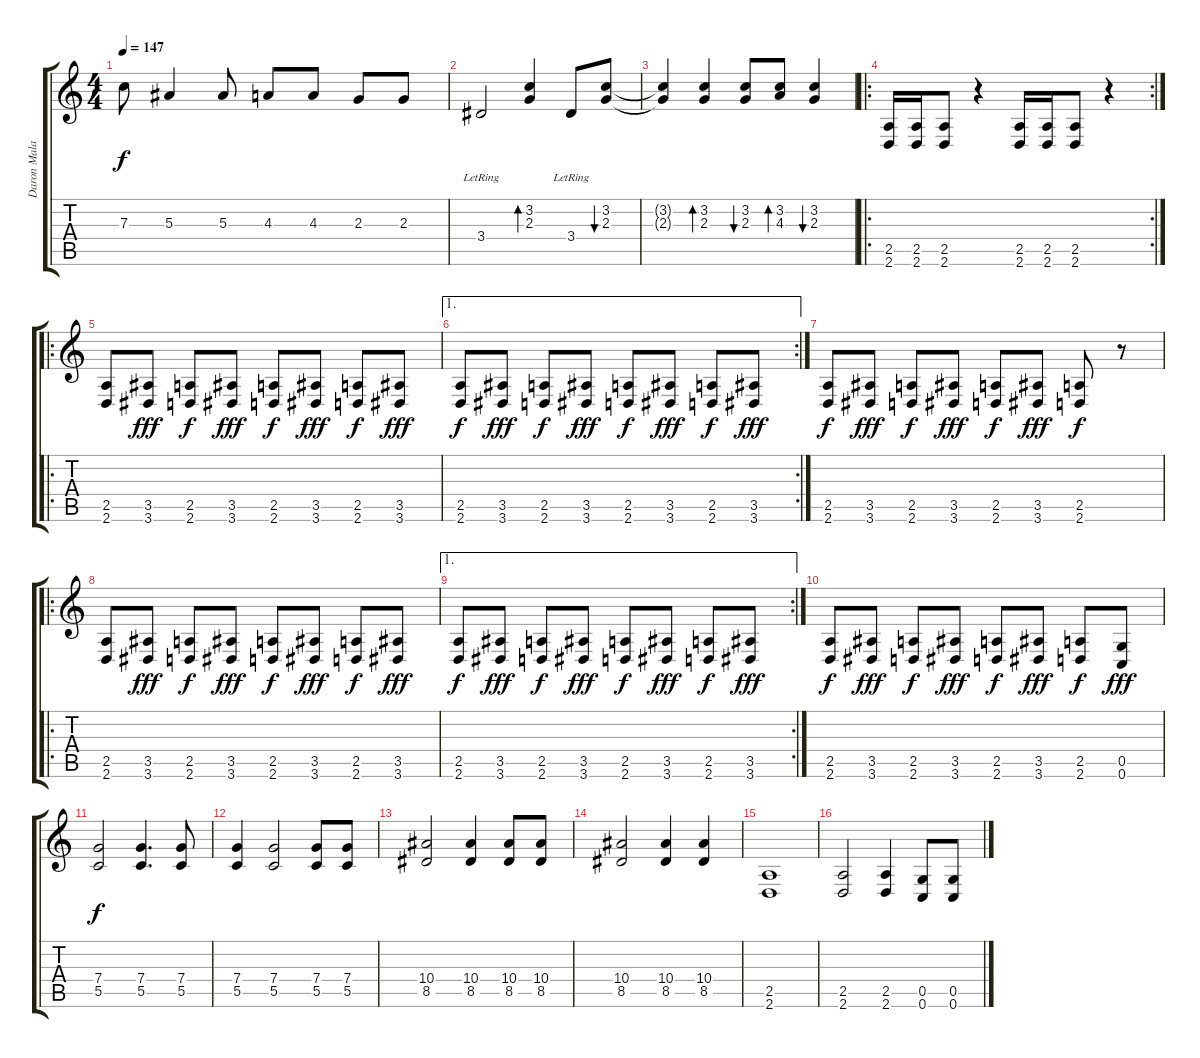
\track ("Daron Malakian" "Daron Mala") {instrument distortionguitar}
\staff {score tabs}
\tuning (D4 A3 F3 C3 G2 C2) {hide}
\ts (4 4)
\tempo 147
\clef g2
\ks c
7.3{t}.8{dy f} 5.3.4 5.3.8 4.3.8 4.3.8 2.3.8 2.3.8 |
3.4{lr}.2 (3.2 2.3).4{bd 240} 3.4{lr}.8 (3.2 2.3).8{bu 240} |
(3.2{t} 2.3{t}).4 (3.2 2.3).4{bd 240} (3.2 2.3).8{bu 240} (3.2 4.3).8{bd 240} (3.2 2.3).4{bu 240} |
\ro
\rc 2
(2.5 2.6).16{volume 13 instrument distortionguitar} (2.5 2.6).16 (2.5 2.6).8 r.4 (2.5 2.6).16 (2.5 2.6).16 (2.5 2.6).8 r.4 |
\ro
(2.5 2.6).8{instrument distortionguitar} (3.5 3.6).8{dy fff} (2.5 2.6).8{dy f} (3.5 3.6).8{dy fff} (2.5 2.6).8{dy f} (3.5 3.6).8{dy fff} (2.5 2.6).8{dy f} (3.5 3.6).8{dy fff} |
\ae 1
\rc 2
(2.5 2.6).8{dy f} (3.5 3.6).8{dy fff} (2.5 2.6).8{dy f} (3.5 3.6).8{dy fff} (2.5 2.6).8{dy f} (3.5 3.6).8{dy fff} (2.5 2.6).8{dy f} (3.5 3.6).8{dy fff} |
(2.5 2.6).8{dy f} (3.5 3.6).8{dy fff} (2.5 2.6).8{dy f} (3.5 3.6).8{dy fff} (2.5 2.6).8{dy f} (3.5 3.6).8{dy fff} (2.5 2.6).8{dy f} r.8 |
\ro
(2.5 2.6).8{instrument distortionguitar} (3.5 3.6).8{dy fff} (2.5 2.6).8{dy f} (3.5 3.6).8{dy fff} (2.5 2.6).8{dy f} (3.5 3.6).8{dy fff} (2.5 2.6).8{dy f} (3.5 3.6).8{dy fff} |
\ae 1
\rc 2
(2.5 2.6).8{dy f} (3.5 3.6).8{dy fff} (2.5 2.6).8{dy f} (3.5 3.6).8{dy fff} (2.5 2.6).8{dy f} (3.5 3.6).8{dy fff} (2.5 2.6).8{dy f} (3.5 3.6).8{dy fff} |
(2.5 2.6).8{dy f} (3.5 3.6).8{dy fff} (2.5 2.6).8{dy f} (3.5 3.6).8{dy fff} (2.5 2.6).8{dy f} (3.5 3.6).8{dy fff} (2.5 2.6).8{dy f} (0.5 0.6).8{dy fff} |
(7.4 5.5).2{dy f} (7.4 5.5).4{d} (7.4 5.5).8 |
(7.4 5.5).4 (7.4 5.5).2 (7.4 5.5).8 (7.4 5.5).8 |
(10.4 8.5).2 (10.4 8.5).4 (10.4 8.5).8 (10.4 8.5).8 |
(10.4 8.5).2 (10.4 8.5).4 (10.4 8.5).4 |
(2.5 2.6).1 |
(2.5 2.6).2 (2.5 2.6).4 (0.5 0.6).8 (0.5 0.6).8
